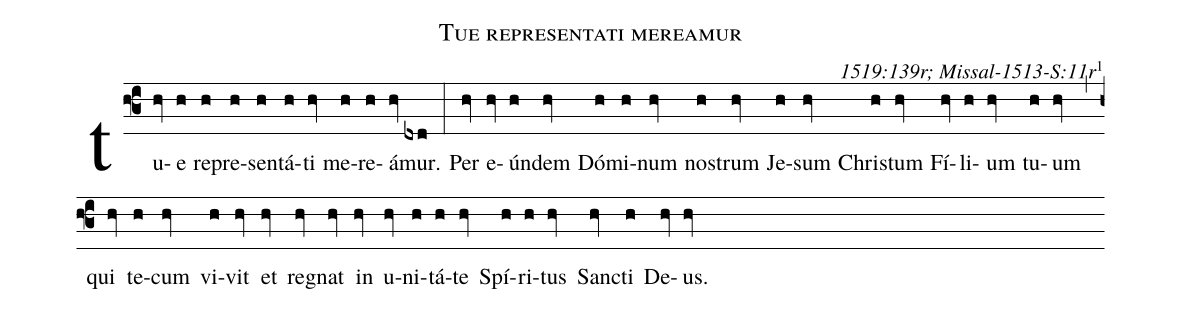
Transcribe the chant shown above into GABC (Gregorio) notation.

name: Tue representati mereamur;
commentary: 1519:139r; Missal-1513-S:11r\footnote{At the fifth line from the end of the following prayer, 1555, unpaged has `gubernáre ut portum'.};
%%
(f3) tu(hv)e(h) re(h)pre(h)sen(h)tá(h)ti(hv) me(h)re(h)á(hv)mur.(dxd) (:)

Per(hv) e(hv)ún(h)dem(hv) Dó(h)mi(h)num(hv) nos(h)trum(hv) Je(h)sum(hv) Chris(h)tum(hv) Fí(hv)li(h)um(hv) tu(h)um(hv) (,)
qui(hv) te(h)cum(hv) vi(h)vit(hv) et(hv) reg(hv)nat(hv) in(hv) u(hv)ni(h)tá(h)te(hv) Spí(h)ri(h)tus(hv) Sanc(hv)ti(h) De(hv)us.(hv)
